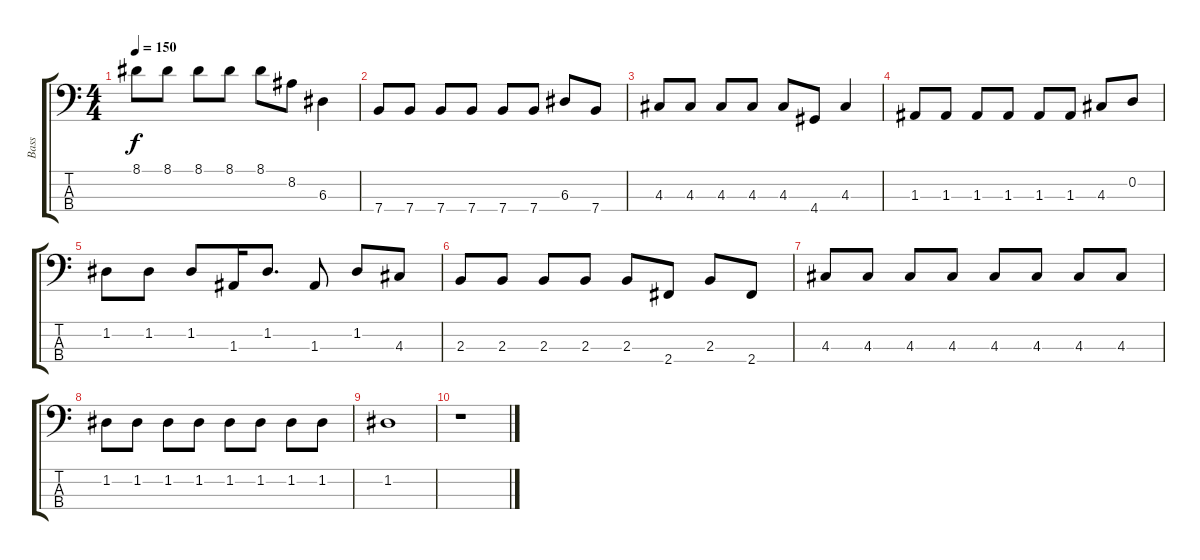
\track ("Bass" "Bass") {instrument electricbassfinger}
\staff {score tabs}
\tuning (G2 D2 A1 E1) {hide}
\ts (4 4)
\tempo 150
\clef f4
\ks c
8.1.8{dy f} 8.1.8 8.1.8 8.1.8 8.1.8 8.2.8 6.3.4 |
7.4.8 7.4.8 7.4.8 7.4.8 7.4.8 7.4.8 6.3.8 7.4.8 |
4.3.8 4.3.8 4.3.8 4.3.8 4.3.8 4.4.8 4.3.4 |
1.3.8 1.3.8 1.3.8 1.3.8 1.3.8 1.3.8 4.3.8 0.2.8 |
1.2.8 1.2.8 1.2.8 1.3.16 1.2.8{d} 1.3.8 1.2.8 4.3.8 |
2.3.8 2.3.8 2.3.8 2.3.8 2.3.8 2.4.8 2.3.8 2.4.8 |
4.3.8 4.3.8 4.3.8 4.3.8 4.3.8 4.3.8 4.3.8 4.3.8 |
1.2.8 1.2.8 1.2.8 1.2.8 1.2.8 1.2.8 1.2.8 1.2.8 |
1.2.1 |
r.1
